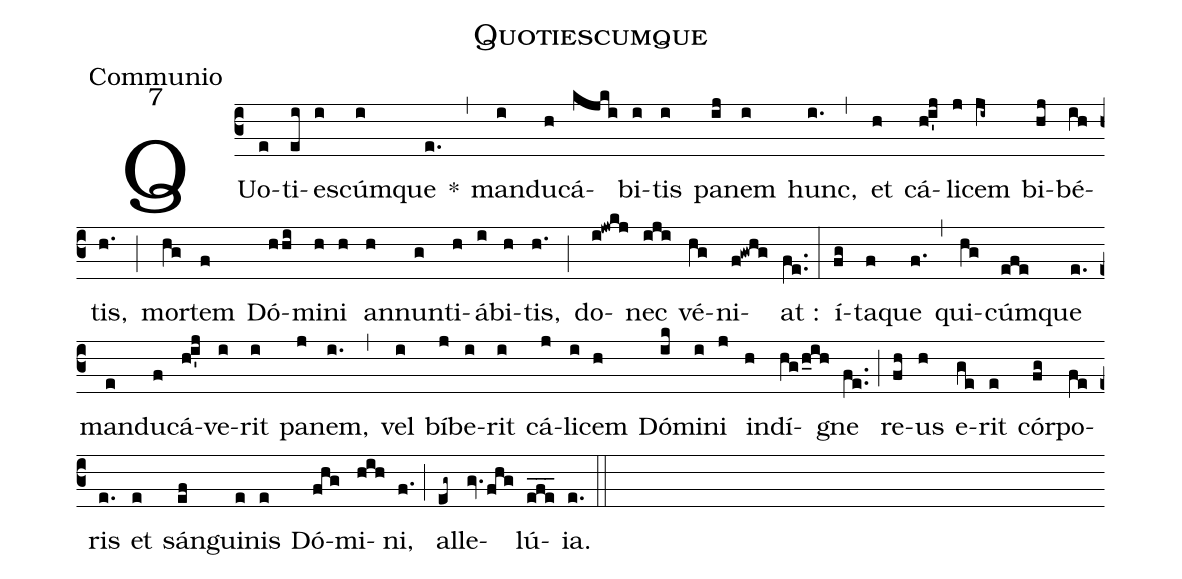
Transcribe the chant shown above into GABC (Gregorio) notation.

name:Quotiescumque;
office-part:Communio;
mode:7;
%%
(c3) QUo(e)ti(ei)es(i)cúm(i)que(e.) *(,) man(i)du(h)cá(kjki)bi(i)tis(i) pa(ij)nem(i) hunc,(i.) (,) et(h) cá(hi'j)li(j)cem(ji~) bi(hj)bé(ih)tis,(h.) (;) mor(hg)tem(f) Dó(hhi)mi(h)ni(h) an(h)nun(g)ti(h)á(i)bi(h)tis,(h.) (;) do(i!jwkj)nec(iji) vé(hg)ni(f!gwhg)at :(fe..) (:) í(fg)ta(f)que(f.) (,) qui(hg)cúm(efe)que(e.) man(e)du(f)cá(hi'j)ve(i)rit(i) pa(j)nem,(i.) (,) vel(i) bí(j)be(i)rit(i) cá(j)li(i)cem(h) Dó(ik)mi(i)ni(j) in(h)dí(hg/h_ih)gne(fe..) (;) re(fh)us(h) e(ge)rit(e) cór(fg)po(fe)ris(e.) et(e) sán(ef)gui(e)nis(e) Dó(fhg)mi(hih)ni,(f.) (;) al(eg~)le(gv.fhg)lú(efe___){ia}.(e.) (::)
